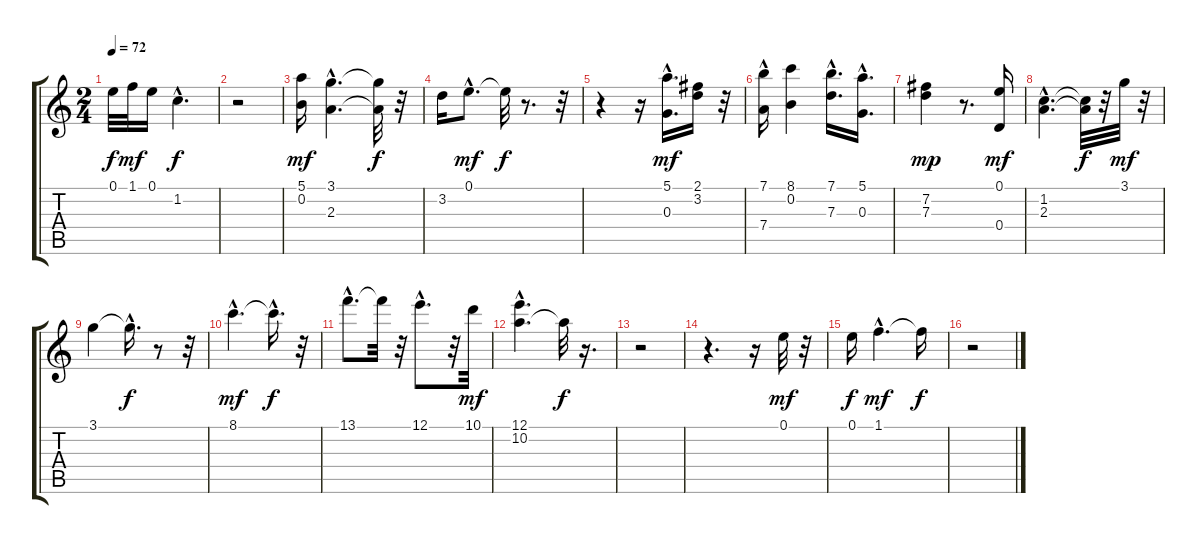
\track "" {instrument acousticguitarsteel}
\staff {score tabs}
\tuning (E4 B3 G3 D3 A2 E2) {hide}
\ts (2 4)
\tempo 72
\clef g2
\ks c
0.1.32{dy f} 1.1.32{dy mf} 0.1.16 1.2{hac}.4{d dy f} |
r.2 |
(5.1 0.2).16{dy mf} (3.1{hac} 2.3{hac}).4{d} (3.1{t} 2.3{t}).32{dy f} r.32 |
3.2.16 0.1{hac}.8{d dy mf} 0.1{t}.32{dy f} r.8{d} r.32 |
r.4 r.16 (5.1{hac} 0.3{hac}).16{d dy mf} (2.1 3.2).16 r.32 |
(7.1{hac} 7.4{hac}).16 (8.1 0.2).4 (7.1{hac} 7.3{hac}).16{d} (5.1{hac} 0.3).16{d} |
(7.2 7.3).4{dy mp} r.8{d} (0.1 0.4).16{dy mf} |
(1.2{hac} 2.3{hac}).4{d} (1.2{t} 2.3{t}).32{dy f} r.32 3.1.32{dy mf} r.32 |
3.1.4 3.1{hac t}.16{d dy f} r.8 r.32 |
8.1{hac}.4{d dy mf} 8.1{hac t}.16{d dy f} r.32 |
13.1{hac}.8{d} 13.1{t}.32 r.32 12.1{hac}.8{d} r.32 10.1.32{dy mf} |
(12.1 10.2{hac}).4{d} 10.2{t}.32{dy f} r.16{d} |
r.2 |
r.4{d} r.16 0.1.32{dy mf} r.32 |
0.1.16{dy f} 1.1{hac}.4{d dy mf} 1.1{t}.16{dy f} |
r.2
